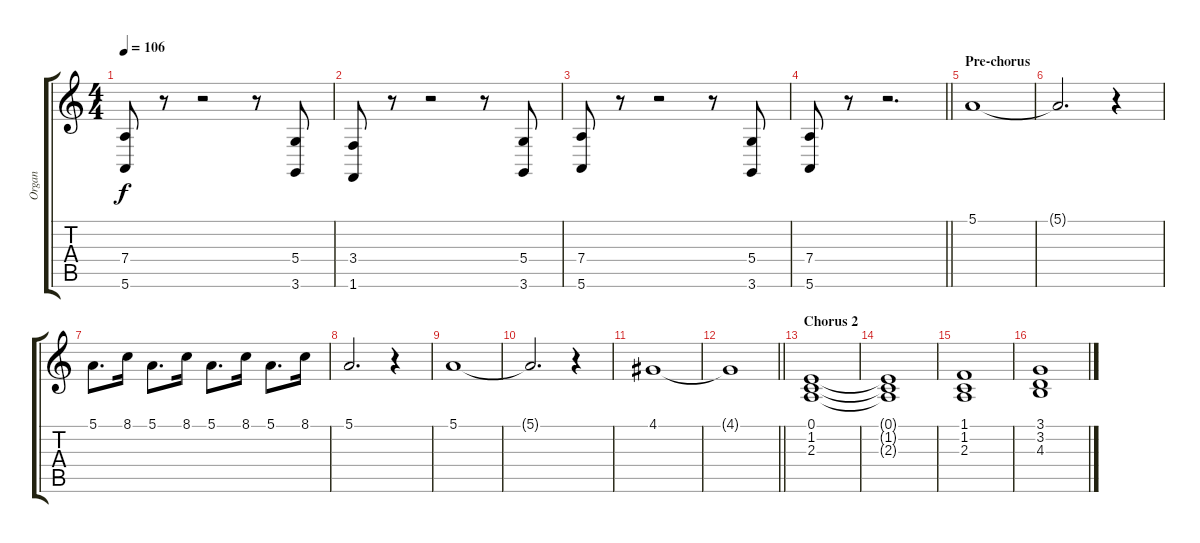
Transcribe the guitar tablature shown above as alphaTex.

\track ("Organ" "Organ") {instrument lead2sawtooth}
\staff {score tabs}
\tuning (E4 B3 G3 D3 A2 E2) {hide}
\ts (4 4)
\tempo 106
\clef g2
\ks c
(7.4 5.6).8{dy f volume 10 balance 3 instrument brasssection} r.8 r.2 r.8 (5.4 3.6).8 |
(3.4 1.6).8 r.8 r.2 r.8 (5.4 3.6).8 |
(7.4 5.6).8 r.8 r.2 r.8 (5.4 3.6).8 |
\barLineRight lightlight
(7.4 5.6).8 r.8 r.2{d} |
\section ("" "Pre-chorus")
5.1.1{volume 11 balance 8 instrument lead2sawtooth} |
5.1{t}.2{d} r.4 |
5.1.8{d} 8.1.16 5.1.8{d} 8.1.16 5.1.8{d} 8.1.16 5.1.8{d} 8.1.16 |
5.1.2{d} r.4 |
5.1.1 |
5.1{t}.2{d} r.4 |
4.1.1 |
\barLineRight lightlight
4.1{t}.1 |
\section ("" "Chorus 2")
(0.1 1.2 2.3).1{volume 4 balance 1 instrument lead2sawtooth} |
(0.1{t} 1.2{t} 2.3{t}).1 |
(1.1 1.2 2.3).1 |
(3.1 3.2 4.3).1
